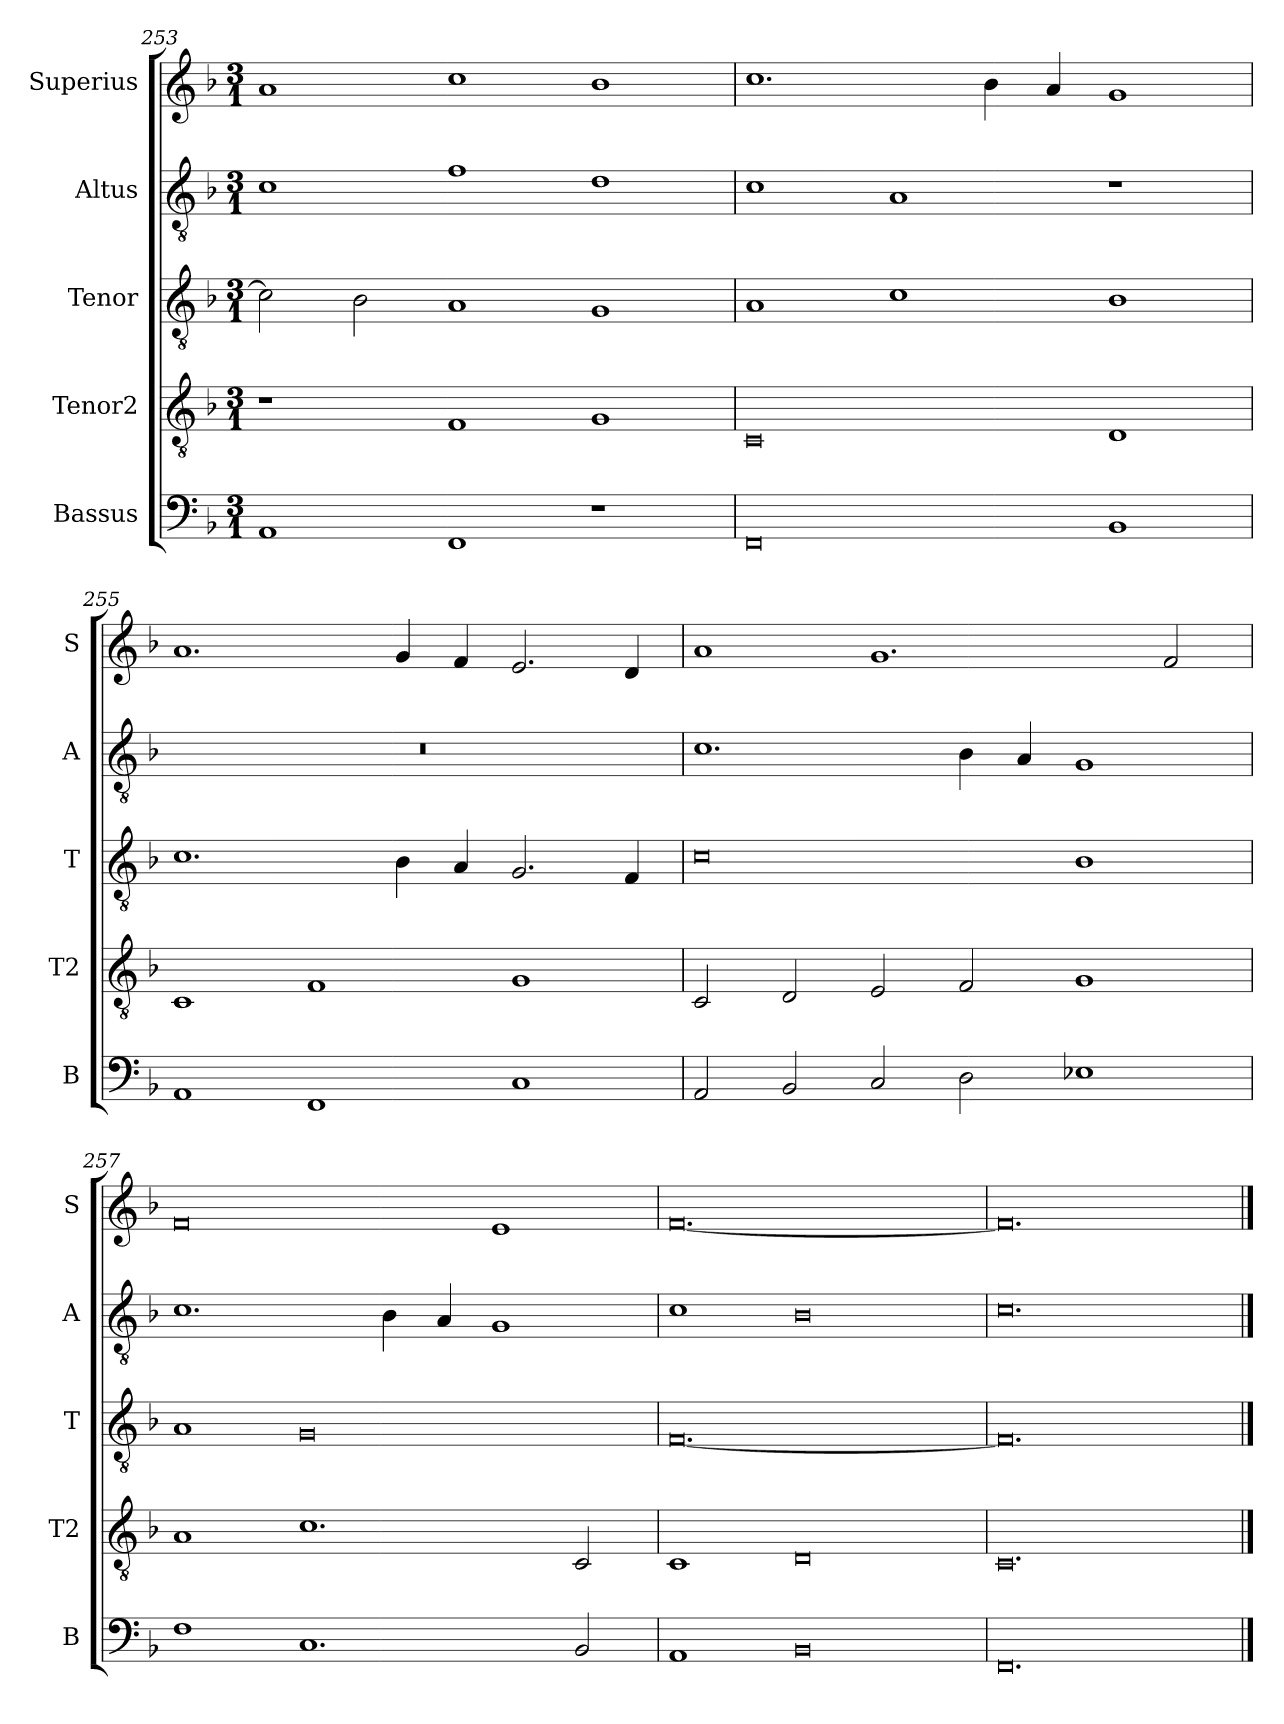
**kern	**kern	**kern	**kern	**kern
*part5	*part4	*part3	*part2	*part1
*staff5	*staff4	*staff3	*staff2	*staff1
*I"Bassus	*I"Tenor2	*I"Tenor	*I"Altus	*I"Superius
*I'B	*I'T2	*I'T	*I'A	*I'S
*clefF4	*clefGv2	*clefGv2	*clefGv2	*clefG2
*k[b-]	*k[b-]	*k[b-]	*k[b-]	*k[b-]
*M3/1	*M3/1	*M3/1	*M3/1	*M3/1
=253	=253	=253	=253	=253
1AA	1r	2c\]	1c	1a
.	.	2B-\	.	.
1FF	1F	1A	1f	1cc
1r	1G	1G	1d	1b-
=254	=254	=254	=254	=254
0FF	0C	1A	1c	1.cc
.	.	1c	1A	.
.	.	.	.	4b-\
.	.	.	.	4a/
1BB-	1D	1B-	1r	1g
=255	=255	=255	=255	=255
1AA	1C	1.c	0.r	1.a
1FF	1F	.	.	.
.	.	4B-\	.	4g/
.	.	4A/	.	4f/
1C	1G	2.G/	.	2.e/
.	.	4F/	.	4d/
=256	=256	=256	=256	=256
2AA/	2C/	0c	1.c	1a
2BB-/	2D/	.	.	.
2C/	2E/	.	.	1.g
2D\	2F/	.	4B-\	.
.	.	.	4A/	.
1E-X	1G	1B-	1G	.
.	.	.	.	2f/
=257	=257	=257	=257	=257
1F	1A	1A	1.c	0f
1.C	1.c	0G	.	.
.	.	.	4B-\	.
.	.	.	4A/	.
.	.	.	1G	1e
2BB-/	2C/	.	.	.
=258	=258	=258	=258	=258
1AA	1C	[0.F	1c	[0.f
0BB-	0D	.	0B-	.
=259	=259	=259	=259	=259
0.FF	0.C	0.F]	0.c	0.f]
==	==	==	==	==
*-	*-	*-	*-	*-
